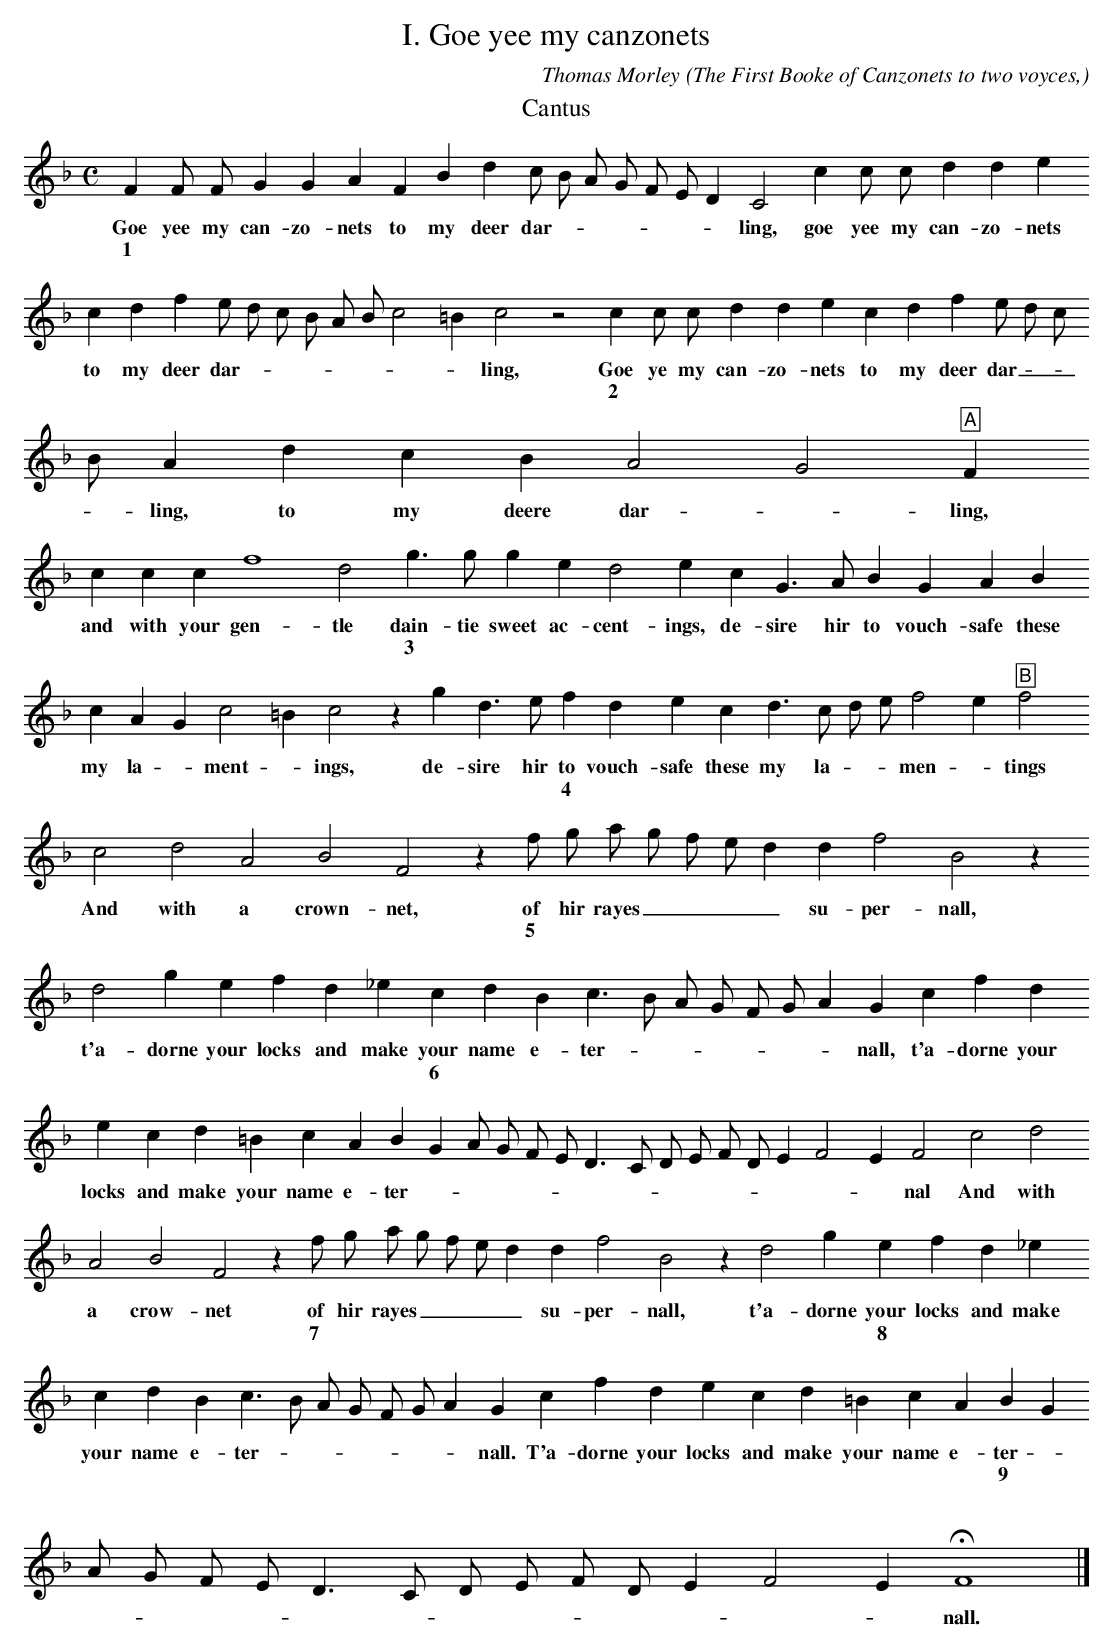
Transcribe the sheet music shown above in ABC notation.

X:1
O: The First Booke of Canzonets to two voyces,
T:I. Goe yee my canzonets
O: The First Booke of Canzonets to two voyces,
C: Thomas Morley
M:C
L:1/4
K:F
T:Cantus
  F    F/ F/ G    G   A     F B  d    c/  B/ A/ G/  F/ E/ D C2 \
w:Goe yee my can- zo- nets to my deer dar - * _ _ _ _     ling,
w:1
 c c/ c/ d d e c d f e/ d/ c/ B/ A/ B/ c2 =B c2 \
w:goe yee my can- zo- nets to my deer dar - *  _ _ _ _ _ ling,
z2 c  c/ c/ d     d \
w:Goe ye my can- zo-
w:2
  e    c  d  f    e/ d/ c/ B/ A    d  c  B     A2 G2   "A"F
w:nets to my deer dar -  * _ ling, to my deere dar -  ling,
c   c c f4 d2 \
w:and with your gen- tle
g > g g e \
w:dain- tie sweet ac-
w:3
  d2     e     c  G >  A   \
w:cent- ings, de- sire hir
B  G      A    B c A G c2 =B c2 z g d > e \
w:to vouch- safe these my la - ment - ings, de- sire hir
 f d e c d > c d/ e/ f2 e \
w:to vouch- safe these my  la - * men -
w:4
 "B"f2  c2  d2   A2 B2    F2 \
w:tings And with a crown- net,
z f/ g/ a/ g/ f/ e/ d d f2 B2 z
w: of hir rayes _ _ _ _ su- per- nall,
w:5
d2 g e f d _e \
w:t'a- dorne your locks and make
  c    d    B  c > B A/ G/ F/ G/ A     G    c     f    d     e   c    d    =B c A   B G  A/ G/ F/ E/ D > C  \
w:your name e- ter - * _ _ _ _   nall, t'a- dorne your locks and make your name e- ter - *  _  _  _  _ _ _ _
w:6
  D/ E/ F/ D/ E F2 E F2  c2 d2 A2 B2 F2 z \
w:_  _  _  _  _ _  _ nal And with a crow- net
f/ g/ a/ g/ f/ e/ d d f2 B2 z d2 g \
w:of hir rayes _ _ _ _ su- per- nall, t'a- dorne
w:7
e f d _e c d B c > B A/ G/ F/ G/ A G c f d e c d =B c A \
w:your locks and make your name e- ter - * _ _ _ _ nall. T'a- dorne your locks and make your name e-
w:8
B G A/ G/ F/ E/ D > C D/ E/ F/ D/ E F2 E HF4 |]
w:ter - * _ _ _ _ _ _ _ _ _ _ _ _ nall.
w:9
